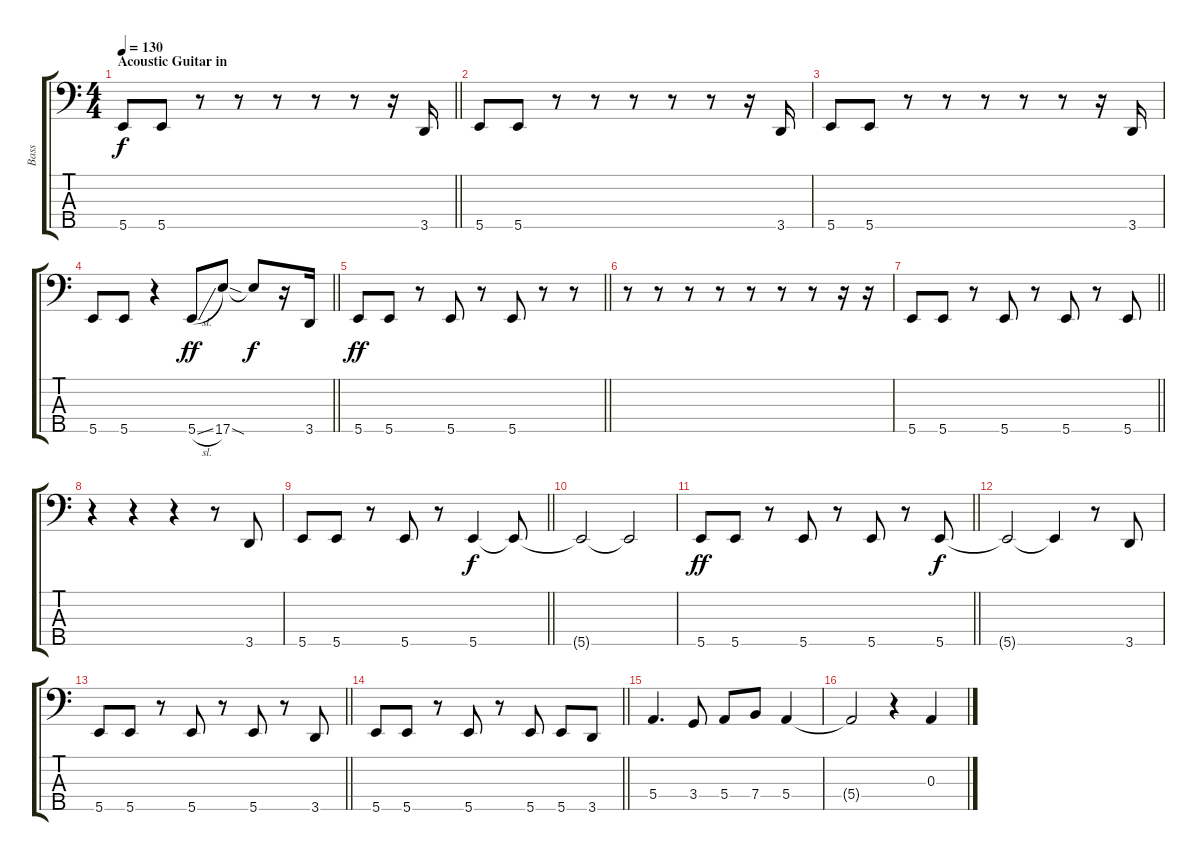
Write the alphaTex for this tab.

\track ("Bass" "Bass") {instrument electricbassfinger}
\staff {score tabs}
\tuning (G2 D2 A1 E1 B0) {hide}
\ts (4 4)
\section ("" "Acoustic Guitar in")
\tempo 130
\clef f4
\barLineRight lightlight
\ks c
5.5.8{dy f} 5.5.8 r.8 r.8 r.8 r.8 r.8 r.16 3.5.16 |
5.5.8 5.5.8 r.8 r.8 r.8 r.8 r.8 r.16 3.5.16 |
5.5.8 5.5.8 r.8 r.8 r.8 r.8 r.8 r.16 3.5.16 |
\barLineRight lightlight
5.5.8 5.5.8 r.4 5.5{sl}.8{dy ff} 17.5{sod}.8 17.5{t}.8{dy f} r.16 3.5.16 |
\barLineRight lightlight
5.5.8{dy ff} 5.5.8 r.8 5.5.8 r.8 5.5.8 r.8 r.8 |
r.8 r.8 r.8 r.8 r.8 r.8 r.8 r.16 r.16 |
\barLineRight lightlight
5.5.8 5.5.8 r.8 5.5.8 r.8 5.5.8 r.8 5.5.8 |
r.4 r.4 r.4 r.8 3.5.8 |
\barLineRight lightlight
5.5.8 5.5.8 r.8 5.5.8 r.8 5.5.4{dy f} 5.5{t}.8 |
5.5{t}.2 5.5{t}.2 |
\barLineRight lightlight
5.5.8{dy ff} 5.5.8 r.8 5.5.8 r.8 5.5.8 r.8 5.5.8{dy f} |
5.5{t}.2 5.5{t}.4 r.8 3.5.8 |
\barLineRight lightlight
5.5.8 5.5.8 r.8 5.5.8 r.8 5.5.8 r.8 3.5.8 |
\barLineRight lightlight
5.5.8 5.5.8 r.8 5.5.8 r.8 5.5.8 5.5.8 3.5.8 |
5.4.4{d} 3.4.8 5.4.8 7.4.8 5.4.4 |
5.4{t}.2 r.4 0.3{sl}.4
